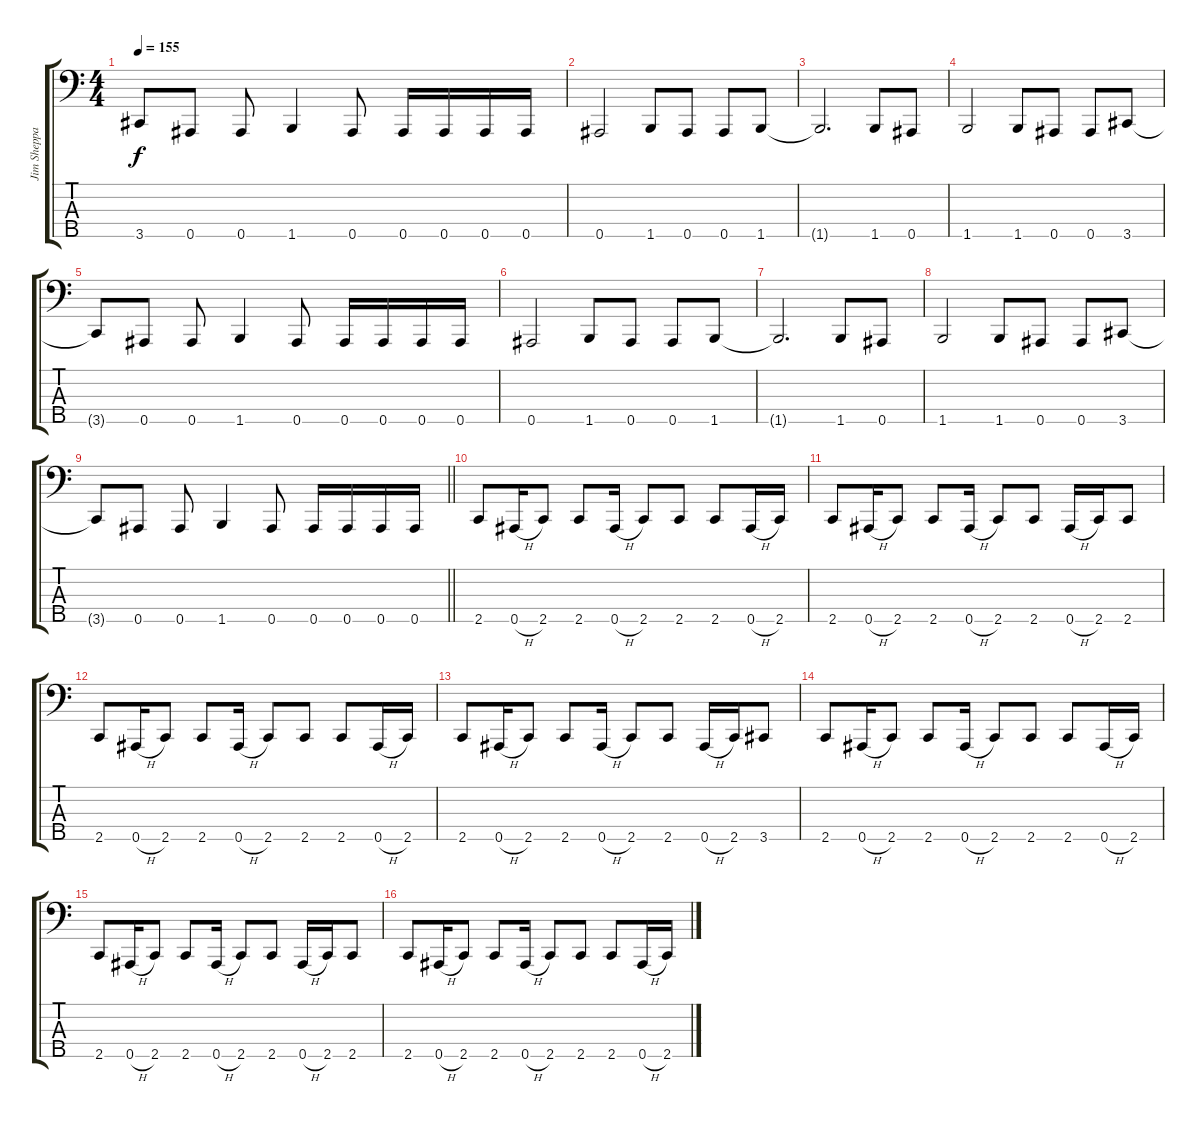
\track ("Jim Sheppard" "Jim Sheppa") {instrument electricbassfinger}
\staff {score tabs}
\tuning (Gb2 Db2 Ab1 Eb1 Bb0) {hide}
\ts (4 4)
\tempo 155
\clef f4
\ks c
3.5{t}.8{dy f} 0.5.8 0.5.8 1.5.4 0.5.8 0.5.16 0.5.16 0.5.16 0.5.16 |
0.5.2 1.5.8 0.5.8 0.5.8 1.5.8 |
1.5{t}.2{d} 1.5.8 0.5.8 |
1.5.2 1.5.8 0.5.8 0.5.8 3.5.8 |
3.5{t}.8 0.5.8 0.5.8 1.5.4 0.5.8 0.5.16 0.5.16 0.5.16 0.5.16 |
0.5.2 1.5.8 0.5.8 0.5.8 1.5.8 |
1.5{t}.2{d} 1.5.8 0.5.8 |
1.5.2 1.5.8 0.5.8 0.5.8 3.5.8 |
\barLineRight lightlight
3.5{t}.8 0.5.8 0.5.8 1.5.4 0.5.8 0.5.16 0.5.16 0.5.16 0.5.16 |
2.5.8 0.5{h}.16 2.5.8 2.5.8 0.5{h}.16 2.5.8 2.5.8 2.5.8 0.5{h}.16 2.5.16 |
2.5.8 0.5{h}.16 2.5.8 2.5.8 0.5{h}.16 2.5.8 2.5.8 0.5{h}.16 2.5.16 2.5.8 |
2.5.8 0.5{h}.16 2.5.8 2.5.8 0.5{h}.16 2.5.8 2.5.8 2.5.8 0.5{h}.16 2.5.16 |
2.5.8 0.5{h}.16 2.5.8 2.5.8 0.5{h}.16 2.5.8 2.5.8 0.5{h}.16 2.5.16 3.5.8 |
2.5.8 0.5{h}.16 2.5.8 2.5.8 0.5{h}.16 2.5.8 2.5.8 2.5.8 0.5{h}.16 2.5.16 |
2.5.8 0.5{h}.16 2.5.8 2.5.8 0.5{h}.16 2.5.8 2.5.8 0.5{h}.16 2.5.16 2.5.8 |
2.5.8 0.5{h}.16 2.5.8 2.5.8 0.5{h}.16 2.5.8 2.5.8 2.5.8 0.5{h}.16 2.5.16
